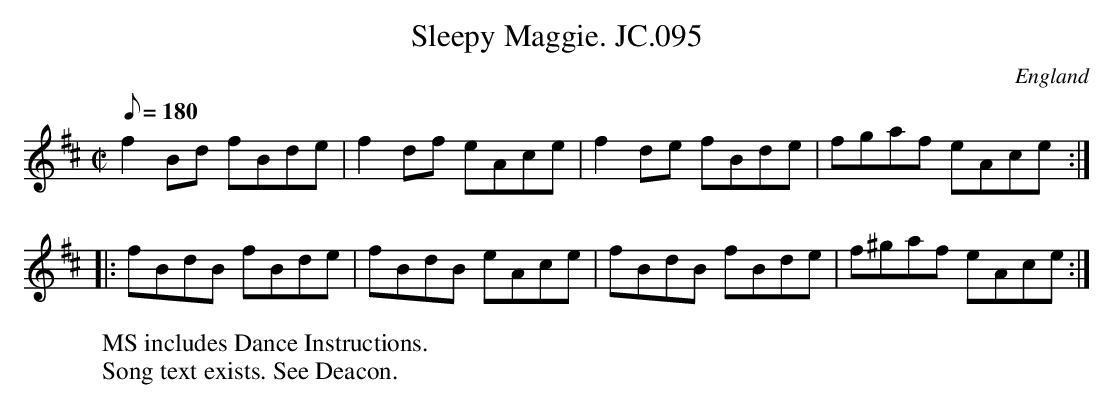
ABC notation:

X:1
T:Sleepy Maggie. JC.095
M:C|
L:1/8
Q:180
O:England
K:D
f2Bd fBde|f2df eAce|f2de fBde|fgaf eAce:|!
|:fBdB fBde|fBdB eAce|fBdB fBde|f^gaf eAce:|]
W:MS includes Dance Instructions.
W:Song text exists. See Deacon.
